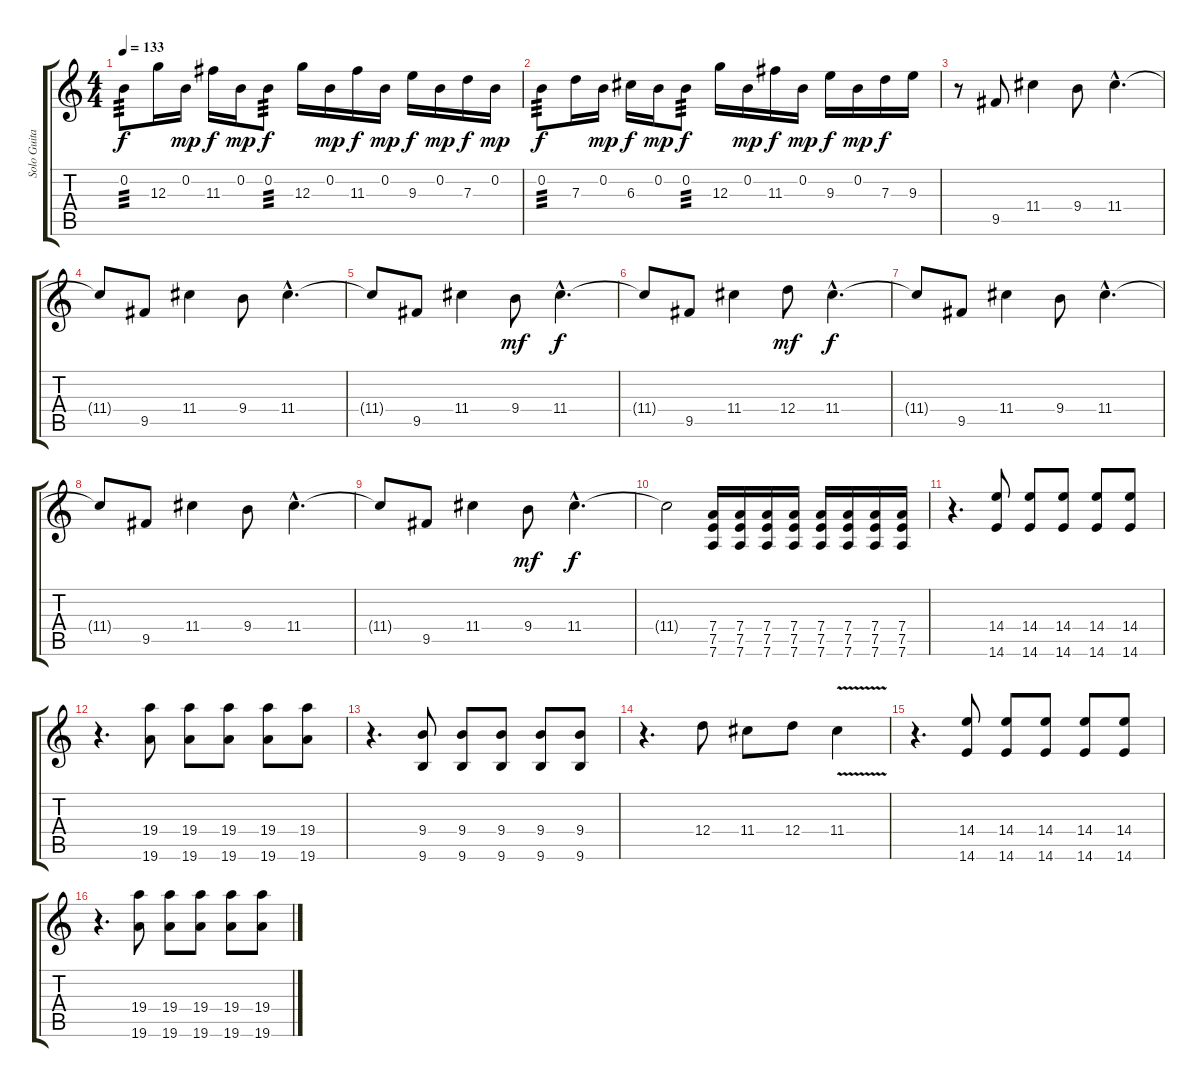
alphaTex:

\track ("Solo Guitar" "Solo Guita") {instrument electricguitarjazz}
\staff {score tabs}
\tuning (E4 B3 G3 D3 A2 D2) {hide}
\ts (4 4)
\tempo 133
\clef g2
\ks c
0.2.8{tp 3 dy f} 12.3.16 0.2.16{dy mp} 11.3.16{dy f} 0.2.16{dy mp} 0.2.8{tp 3 dy f} 12.3.16 0.2.16{dy mp} 11.3.16{dy f} 0.2.16{dy mp} 9.3.16{dy f} 0.2.16{dy mp} 7.3.16{dy f} 0.2.16{dy mp} |
0.2.8{tp 3 dy f} 7.3.16 0.2.16{dy mp} 6.3.16{dy f} 0.2.16{dy mp} 0.2.8{tp 3 dy f} 12.3.16 0.2.16{dy mp} 11.3.16{dy f} 0.2.16{dy mp} 9.3.16{dy f} 0.2.16{dy mp} 7.3.16{dy f} 9.3.16 |
r.8{volume 5 balance 0 instrument electricguitarjazz} 9.5.8 11.4.4 9.4.8 11.4{hac}.4{d} |
11.4{t}.8 9.5.8 11.4.4 9.4.8 11.4{hac}.4{d} |
11.4{t}.8 9.5.8 11.4.4 9.4.8{dy mf} 11.4{hac}.4{d dy f} |
11.4{t}.8 9.5.8 11.4.4 12.4.8{dy mf} 11.4{hac}.4{d dy f} |
11.4{t}.8 9.5.8 11.4.4 9.4.8 11.4{hac}.4{d} |
11.4{t}.8 9.5.8 11.4.4 9.4.8 11.4{hac}.4{d} |
11.4{t}.8 9.5.8 11.4.4 9.4.8{dy mf} 11.4{hac}.4{d dy f} |
11.4{t}.2 (7.4 7.5 7.6).16{volume 13 balance 8 instrument overdrivenguitar} (7.4 7.5 7.6).16 (7.4 7.5 7.6).16 (7.4 7.5 7.6).16 (7.4 7.5 7.6).16 (7.4 7.5 7.6).16 (7.4 7.5 7.6).16 (7.4 7.5 7.6).16 |
r.4{d} (14.4 14.6).8 (14.4 14.6).8 (14.4 14.6).8 (14.4 14.6).8 (14.4 14.6).8 |
r.4{d} (19.4 19.6).8 (19.4 19.6).8 (19.4 19.6).8 (19.4 19.6).8 (19.4 19.6).8 |
r.4{d} (9.4 9.6).8 (9.4 9.6).8 (9.4 9.6).8 (9.4 9.6).8 (9.4 9.6).8 |
r.4{d} 12.4.8 11.4.8 12.4.8 11.4{v}.4 |
r.4{d} (14.4 14.6).8 (14.4 14.6).8 (14.4 14.6).8 (14.4 14.6).8 (14.4 14.6).8 |
r.4{d} (19.4 19.6).8 (19.4 19.6).8 (19.4 19.6).8 (19.4 19.6).8 (19.4 19.6).8
